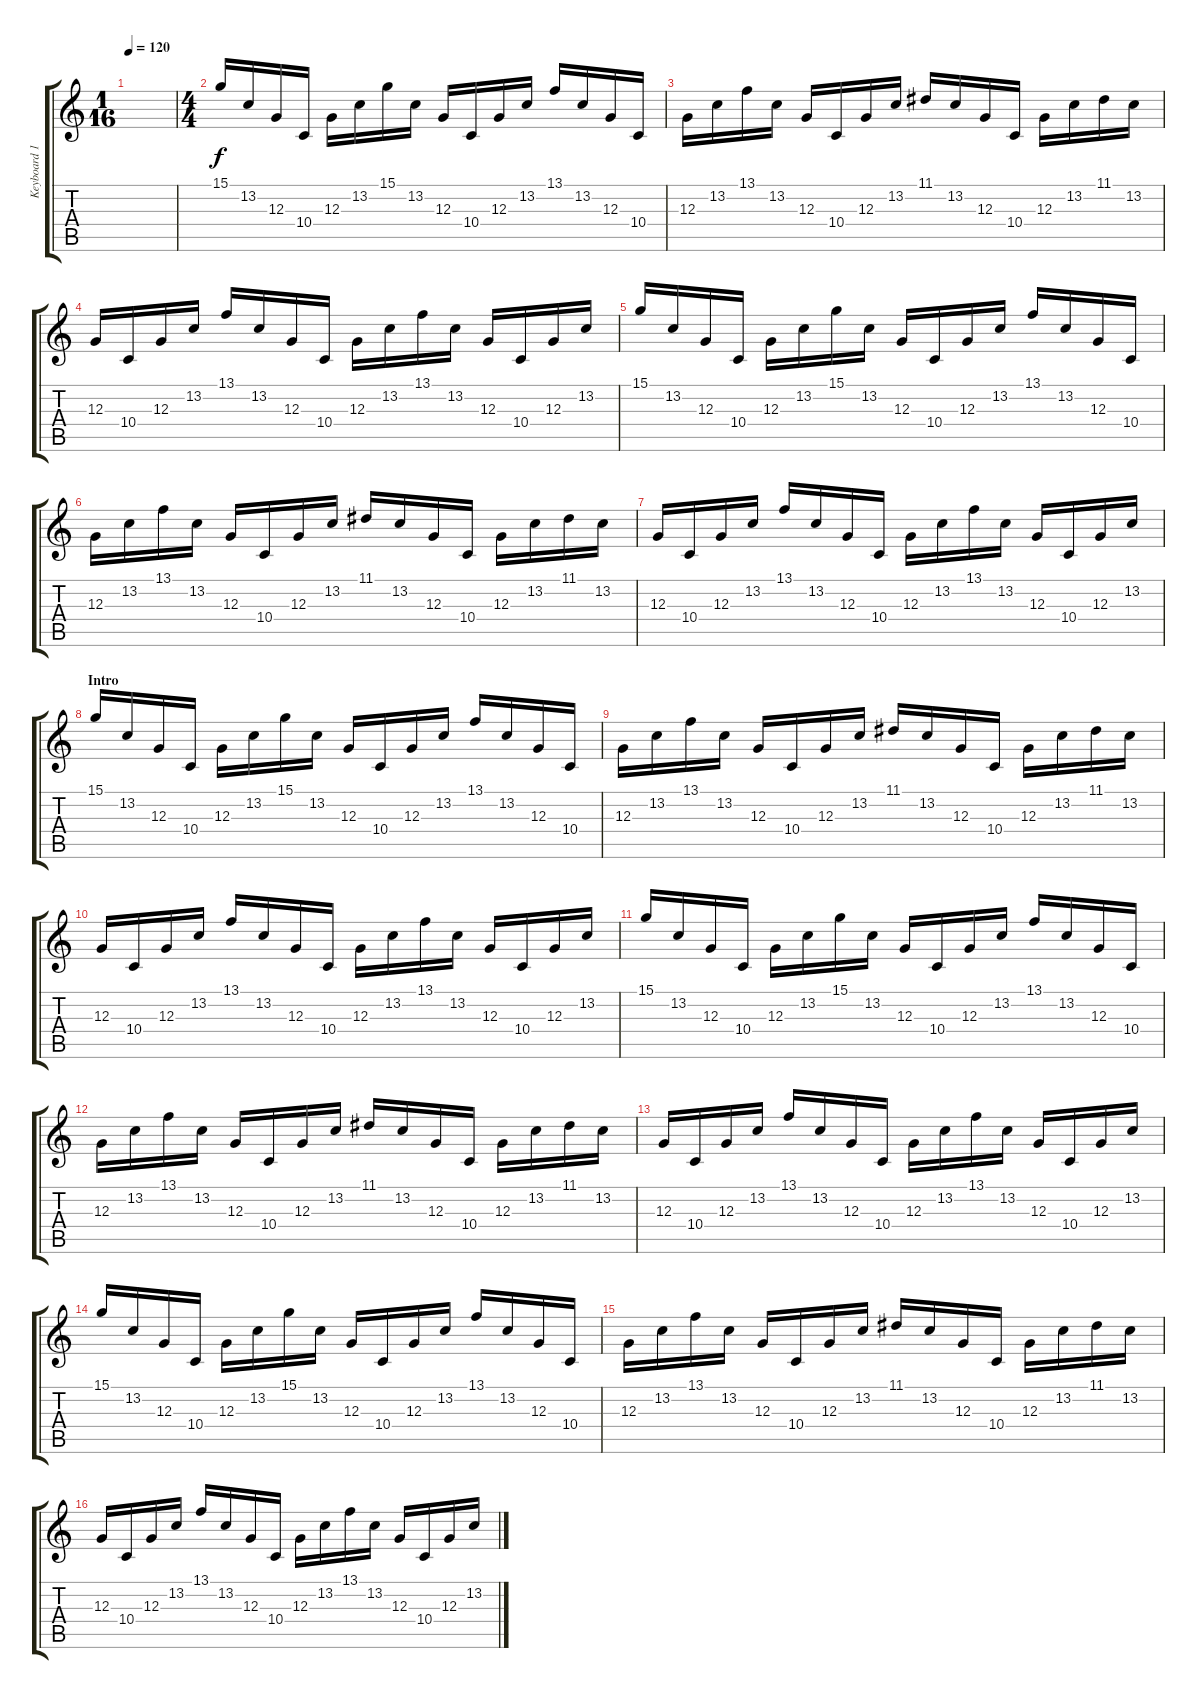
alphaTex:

\track ("Keyboard 1" "Keyboard 1") {instrument lead1square}
\staff {score tabs}
\tuning (E4 B3 G3 D3 A2 E2) {hide}
\ts (1 16)
\tempo 120
\clef g2
\ks c
|
\ts (4 4)
15.1.16{volume 13} 13.2.16 12.3.16 10.4.16 12.3.16 13.2.16 15.1.16 13.2.16 12.3.16 10.4.16 12.3.16 13.2.16 13.1.16 13.2.16 12.3.16 10.4.16 |
12.3.16 13.2.16 13.1.16 13.2.16 12.3.16 10.4.16 12.3.16 13.2.16 11.1.16 13.2.16 12.3.16 10.4.16 12.3.16 13.2.16 11.1.16 13.2.16 |
12.3.16 10.4.16 12.3.16 13.2.16 13.1.16 13.2.16 12.3.16 10.4.16 12.3.16 13.2.16 13.1.16 13.2.16 12.3.16 10.4.16 12.3.16 13.2.16 |
15.1.16 13.2.16 12.3.16 10.4.16 12.3.16 13.2.16 15.1.16 13.2.16 12.3.16 10.4.16 12.3.16 13.2.16 13.1.16 13.2.16 12.3.16 10.4.16 |
12.3.16 13.2.16 13.1.16 13.2.16 12.3.16 10.4.16 12.3.16 13.2.16 11.1.16 13.2.16 12.3.16 10.4.16 12.3.16 13.2.16 11.1.16 13.2.16 |
12.3.16 10.4.16 12.3.16 13.2.16 13.1.16 13.2.16 12.3.16 10.4.16 12.3.16 13.2.16 13.1.16 13.2.16 12.3.16 10.4.16 12.3.16 13.2.16 |
\section ("" "Intro")
15.1.16 13.2.16 12.3.16 10.4.16 12.3.16 13.2.16 15.1.16 13.2.16 12.3.16 10.4.16 12.3.16 13.2.16 13.1.16 13.2.16 12.3.16 10.4.16 |
12.3.16 13.2.16 13.1.16 13.2.16 12.3.16 10.4.16 12.3.16 13.2.16 11.1.16 13.2.16 12.3.16 10.4.16 12.3.16 13.2.16 11.1.16 13.2.16 |
12.3.16 10.4.16 12.3.16 13.2.16 13.1.16 13.2.16 12.3.16 10.4.16 12.3.16 13.2.16 13.1.16 13.2.16 12.3.16 10.4.16 12.3.16 13.2.16 |
15.1.16 13.2.16 12.3.16 10.4.16 12.3.16 13.2.16 15.1.16 13.2.16 12.3.16 10.4.16 12.3.16 13.2.16 13.1.16 13.2.16 12.3.16 10.4.16 |
12.3.16 13.2.16 13.1.16 13.2.16 12.3.16 10.4.16 12.3.16 13.2.16 11.1.16 13.2.16 12.3.16 10.4.16 12.3.16 13.2.16 11.1.16 13.2.16 |
12.3.16 10.4.16 12.3.16 13.2.16 13.1.16 13.2.16 12.3.16 10.4.16 12.3.16 13.2.16 13.1.16 13.2.16 12.3.16 10.4.16 12.3.16 13.2.16 |
15.1.16 13.2.16 12.3.16 10.4.16 12.3.16 13.2.16 15.1.16 13.2.16 12.3.16 10.4.16 12.3.16 13.2.16 13.1.16 13.2.16 12.3.16 10.4.16 |
12.3.16 13.2.16 13.1.16 13.2.16 12.3.16 10.4.16 12.3.16 13.2.16 11.1.16 13.2.16 12.3.16 10.4.16 12.3.16 13.2.16 11.1.16 13.2.16 |
12.3.16 10.4.16 12.3.16 13.2.16 13.1.16 13.2.16 12.3.16 10.4.16 12.3.16 13.2.16 13.1.16 13.2.16 12.3.16 10.4.16 12.3.16 13.2.16
